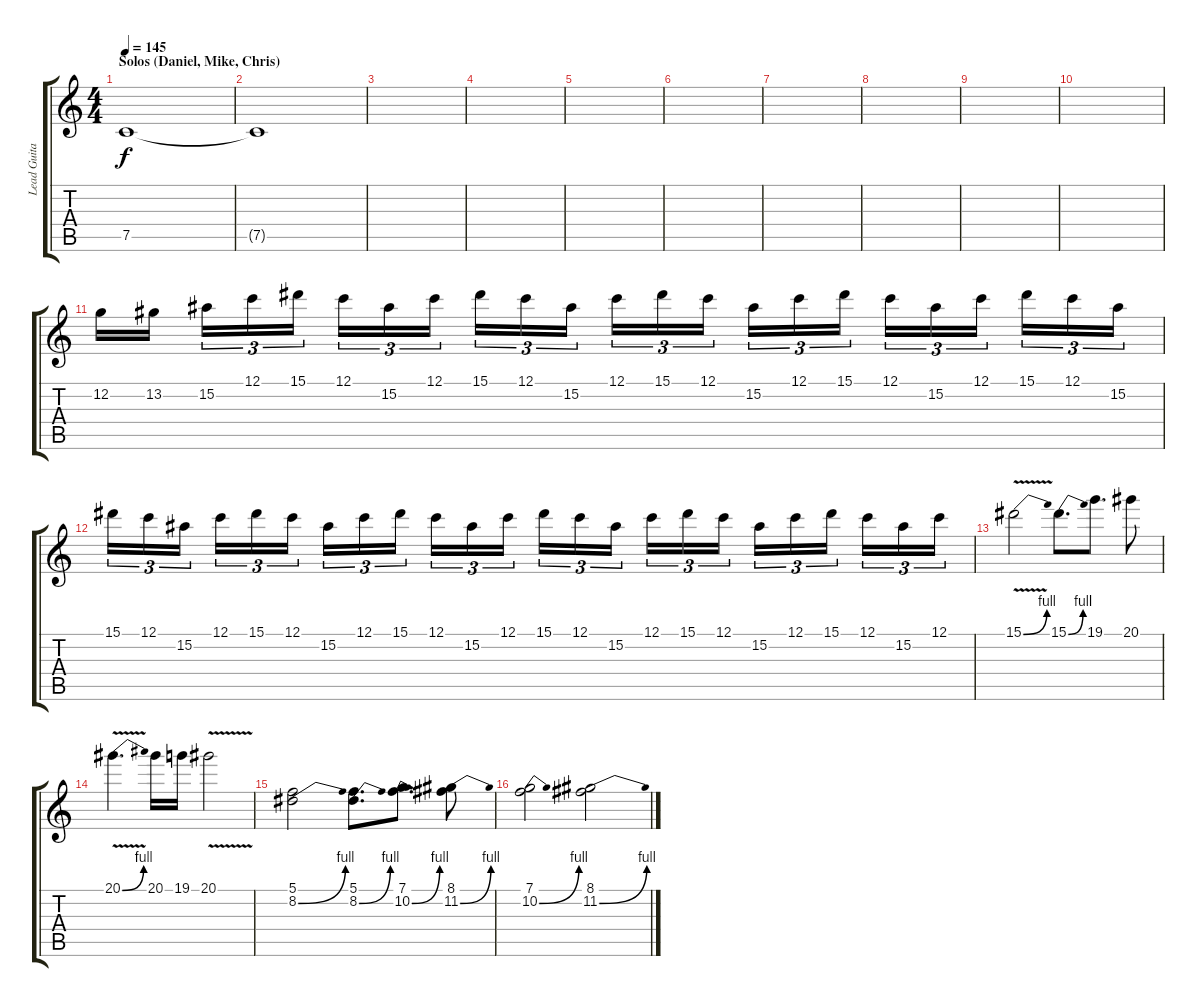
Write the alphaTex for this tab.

\track ("Lead Guitar 2" "Lead Guita") {instrument distortionguitar}
\staff {score tabs}
\tuning (C4 G3 Eb3 Bb2 F2 C2) {hide}
\ts (4 4)
\section ("" "Solos (Daniel, Mike, Chris)")
\tempo 145
\clef g2
\ks c
7.5.1{dy f} |
7.5{t}.1 |
|
|
|
|
|
|
|
|
12.2.16 13.2.16{beam splitsecondary} 15.2.16{tu (3 2)} 12.1.16{tu (3 2)} 15.1.16{tu (3 2)} 12.1.16{tu (3 2)} 15.2.16{tu (3 2)} 12.1.16{tu (3 2) beam splitsecondary} 15.1.16{tu (3 2)} 12.1.16{tu (3 2)} 15.2.16{tu (3 2)} 12.1.16{tu (3 2)} 15.1.16{tu (3 2)} 12.1.16{tu (3 2) beam splitsecondary} 15.2.16{tu (3 2)} 12.1.16{tu (3 2)} 15.1.16{tu (3 2)} 12.1.16{tu (3 2)} 15.2.16{tu (3 2)} 12.1.16{tu (3 2) beam splitsecondary} 15.1.16{tu (3 2)} 12.1.16{tu (3 2)} 15.2.16{tu (3 2)} |
15.1.16{tu (3 2)} 12.1.16{tu (3 2)} 15.2.16{tu (3 2) beam splitsecondary} 12.1.16{tu (3 2)} 15.1.16{tu (3 2)} 12.1.16{tu (3 2)} 15.2.16{tu (3 2)} 12.1.16{tu (3 2)} 15.1.16{tu (3 2) beam splitsecondary} 12.1.16{tu (3 2)} 15.2.16{tu (3 2)} 12.1.16{tu (3 2)} 15.1.16{tu (3 2)} 12.1.16{tu (3 2)} 15.2.16{tu (3 2) beam splitsecondary} 12.1.16{tu (3 2)} 15.1.16{tu (3 2)} 12.1.16{tu (3 2)} 15.2.16{tu (3 2)} 12.1.16{tu (3 2)} 15.1.16{tu (3 2) beam splitsecondary} 12.1.16{tu (3 2)} 15.2.16{tu (3 2)} 12.1.16{tu (3 2)} |
15.1{be (bend 0 0 60 4) v}.2 15.1{be (bend 0 0 60 4)}.8{d} 19.1.8{d} 20.1.8 |
20.1{be (bend 0 0 60 4) v}.4{d} 20.1.16 19.1.16 20.1{v}.2 |
(5.1 8.2{be (bend 0 0 60 4)}).2 (5.1 8.2{be (bend 0 0 60 4)}).8{d} (7.1 10.2{be (bend 0 0 60 4)}).8{d} (8.1 11.2{be (bend 0 0 60 4)}).8 |
(7.1 10.2{be (bend 0 0 60 4)}).2 (8.1 11.2{be (bend 0 0 60 4)}).2
